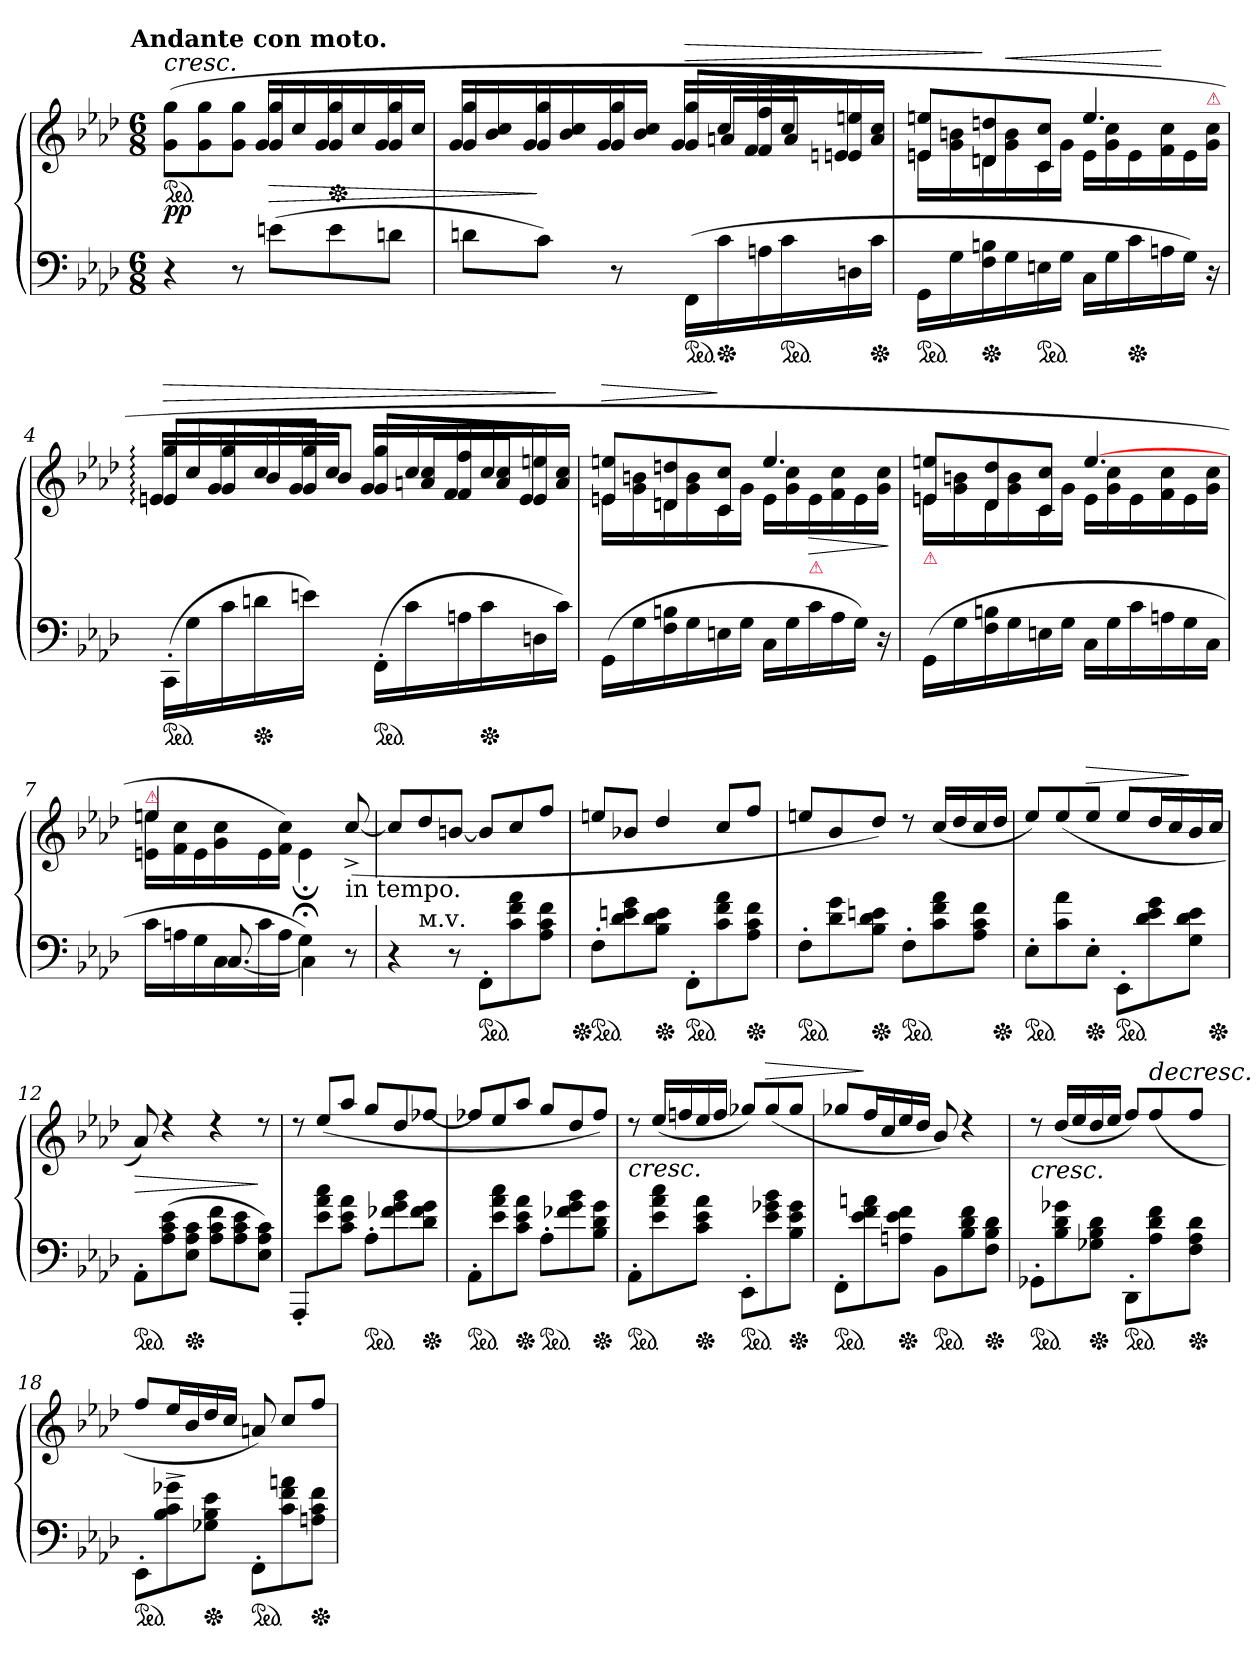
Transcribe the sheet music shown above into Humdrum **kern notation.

**kern	**kern	**dynam
*part1	*part1	*part1
*staff2	*staff1	*staff1/2
*clefF4	*clefG2	*
*k[b-e-a-d-]	*k[b-e-a-d-]	*
*f:	*f:	*
!!LO:TX:omd:t=Andante con moto.
*M6/8	*M6/8	*
*MM72	*MM72	*
=1	=1	=1
*	*^	*
!	!	!	!LO:HP:a
*	*ped	*	*
4r	(>8g 8ggL	4.ryy	< p p
.	8g 8gg	.	.
8r	8g 8ggJ	.	.
(<8en\L	8g 8ggL	16g/LL	>
.	.	16cc/	.
*	*Xped	*	*
8e\	8g 8gg	16g/	.
.	.	16cc/	.
8dn\J	8g 8ggJ	16g/	.
.	.	16cc/JJ	.
=2	=2	=2	=2
*	*	*^	*
8dn\L	8g 8ggL	16g/LL	4.ryy	.
.	.	16b-/ 16cc/	.	.
8c\J)	8g 8gg	16g/	.	]
.	.	16b-/ 16cc/	.	.
8r	8g 8ggJ	16g/	.	.
.	.	16b-/ 16cc/JJ	.	[
!	!	!	!	!LO:HP:a
*ped	*	*	*	*
(>16FFLL	8g 8ggL	16g/LL	16ryy	>
*Xped	*	*	*	*
16c	.	16cc/	8anL	.
16An	8f 8ff	16f/	.	.
*ped	*	*	*	*
16c	.	16cc/	8aJ	.
16Dn	8en 8eenJ	16en/	.	.
*Xped	*	*	*	*
16cJJ	.	16a/ 16cc/JJ	16ryy	.
*	*	*v	*v	*
=3	=3	=3	=3
*ped	*	*	*
16GGLL	8en 8eenL	16enLL	.
16G	.	16g 16bn	.
*Xped	*	*	*
16F 16Bn	8dn 8ddn	16dn	]
!	!	!	!LO:HP:a
16G	.	16g 16b	<
*ped	*	*	*
16En	8c 8ccJ	16c	.
16GJJ	.	16gJJ	.
16CLL	4.ee	16eLL	.
16G	.	16g 16cc	.
*Xped	*	*	*
16c	.	16e	.
16An	.	16f 16cc	[
16GJJ)	.	16e	.
!	!	!LO:TX:a:color=crimson:t=⚠	!
16r	.	16g 16ccJJ	.
=4	=4	=4	=4
*	*	*^	*
!	!	!	!	!LO:HP:a
*ped	*	*	*	*
(>16CC'>LL	8en: 8gg:L	16en/LL	16ryy	>
16G	.	16cc/	8ccL	.
16c	8g 8gg	16g/	.	.
*Xped	*	*	*	*
16dn	.	16cc/	8b-	.
16enJJ)	8g 8ggJ	16g/	.	.
16ryy	.	16cc/JJ	8b-J	.
*ped	*	*	*	*
(>16FF'>LL	8g 8ggL	16g/LL	.	.
16c	.	16cc/	8an 8ccL	.
16An	8f 8ff	16f/	.	.
*Xped	*	*	*	*
16c	.	16cc/	8a 8ccJ	.
16Dn	8e 8eenJ	16e/	.	.
16cJJ)	.	16a/ 16cc/JJ	16ryy	]
=5	=5	=5	=5	=5
!	!	!	!	!LO:HP:a
*	*	*v	*v	*
(>16GGLL	8en 8eenL	16enLL	>
16G	.	16g 16bn	.
16F 16Bn	8dn 8ddn	16dn	.
16G	.	16g 16b	.
16En	8c 8ccJ	16c	]
16GJJ	.	16gJJ	.
16CLL	4.ee	16eLL	.
16G	.	16g 16cc	.
!	!	!LO:TX:b:color=crimson:t=⚠	!
!	!	!	!LO:HP:b
16c	.	16e	>
16A-	.	16f 16cc	.
16GJJ)	.	16e	.
16r	.	16g 16ccJJ	.
*	*v	*v	*
.	.	]
=6	=6	=6
*	*^	*
!	!LO:TX:b:i:color=crimson:t=⚠	!	!
(>16GGLL	8en 8eenL	16enLL	.
16G	.	16g 16bn	.
16F 16Bn	8d- 8dd-	16d-	.
16G	.	16g 16b	.
16En	8c 8ccJ	16c	.
16GJJ	.	16gJJ	.
16CLL	[>4.ee	16eLL	.
16G	.	16g 16cc	.
16c	.	16e	.
16An	.	16f 16cc	.
16G	.	16e	.
16CJJ	.	16g 16ccJJ	.
=7	=7	=7	=7
*^	*	*	*
!	!	!LO:TX:a:color=crimson:t=⚠	!	!
16c\LL	8.ryy	4een	16en 16eeLL	.
16An	.	.	16f 16cc	.
16G	.	.	16e	.
16C	[8.C/	.	16g 16cc	.
16c	.	8ryy	16e	.
16AJJ	.	.	16f 16ccJJ)	.
4G;<\)	4C\]	4ryy	4e;<\	.
!	!	!LO:TX:b:t=in tempo.	!	!
8r	8ryy	(>[8cc^</	8ryy	.
*	*	*v	*v	*
=8	=8	=8	=8
4r	8ryy	8cc/L]	.
!	!LO:TX:a:t=ᴍ.ᴠ.	!	!
.	2ryy	8dd-/	.
8r	.	[8bn/J	.
*ped	*	*	*
8FF'>L	.	8bL]	.
8c\ 8f\ 8a-\	.	8cc/	.
8A-\ 8c\ 8f\J	8ryy	8ff/J	.
*v	*v	*	*
=9	=9	=9
*Xped	*	*
*ped	*	*
8F'>L	8eenL	.
8d-\ 8en\ 8g\	8b-X/J	.
*Xped	*	*
8B-\ 8d-\ 8e\J	4dd-/	.
*ped	*	*
8FF'>L	.	.
8c\ 8f\ 8a-\	8cc/L	.
*Xped	*	*
8A-\ 8c\ 8f\J	8ff/J	.
=10	=10	=10
*ped	*	*
8F'>L	8eenL	.
8d-\ 8g\	8b-/	.
*Xped	*	*
8B-\ 8d-\ 8en\J	8dd-/J)	.
*ped	*	*
8F'>L	8rdd	.
8c\ 8f\ 8a-\	(>16cc/LL	.
.	16dd-/	.
8A-\ 8c\ 8f\J	16cc/	.
*Xped	*	*
.	16dd-/JJ	.
=11	=11	=11
*ped	*	*
8E-'>L	8ee-L)	.
8c\ 8a-\	(>8ee-/	.
!	!	!LO:HP:a
*Xped	*	*
8E-'>J	8ee-J	>
*ped	*	*
8EE-'>L	8ee-L	.
8d-\ 8e-\ 8g\	16dd-/L	.
.	16cc/	.
8G\ 8d-\ 8e-\J	16b-/	]
*Xped	*	*
.	16cc/JJ	.
=12	=12	=12
*ped	*	*
8AA-'>L	8a-)	>
(>8A-\ 8c\ 8e-\	4rdd	.
*Xped	*	*
8E- 8A- 8cJ	.	.
8A-\ 8c\ 8f\L	4rdd	.
8A-\ 8c\ 8e-\	.	.
8E- 8A- 8cJ)	8rdd	]
=13	=13	=13
8AAA-'</L	8rdd	.
8e-\ 8a-\ 8cc\	(>8ee-/L	.
8c\ 8e-\ 8a-\J	8aa-/J	.
*ped	*	*
8A-'>L	8ggL	.
8f-X\ 8g\ 8b-\	8dd-/	.
*Xped	*	*
8d-\ 8f-\ 8g\J	[8ff-X/J	.
=14	=14	=14
*ped	*	*
8AA-'>L	8ff-XL]	.
8e-\ 8a-\ 8cc\	8ee-/	.
*Xped	*	*
8c\ 8e-\ 8a-\J	8aa-/J	.
*ped	*	*
8A-'>L	8ggL	.
8f-X\ 8g\ 8b-\	8dd-/	.
*Xped	*	*
8B-\ 8d-\ 8g\J	8ff-/J)	.
=15	=15	=15
*ped	*	*
8AA-'>L	8rdd	<
8e-\ 8a-\ 8cc\	(>16ee-/LL	.
.	16ffn/	.
*Xped	*	*
8c\ 8e-\ 8a-\J	16ee-/	.
.	16ff/JJ	.
*ped	*	*
8EE-'>L	8gg-XL)	.
!	!	!LO:HP:a
8e-\ 8g-X\ 8b-\	(>8gg-/	>
*Xped	*	*
8B-\ 8e-\ 8g-\J	8gg-/J	[
=16	=16	=16
*ped	*	*
8FF'>L	8gg-XL	.
8e-\ 8f\ 8an\	16ff/L	]
.	16cc/	.
*Xped	*	*
8An\ 8e-\ 8f\J	16ee-/	.
.	16dd-/JJ	.
*ped	*	*
8BB-L	8b-/)	.
8B-\ 8d-\ 8f\	4rdd	.
*Xped	*	*
8F 8B- 8d-J	.	.
=17	=17	=17
*ped	*	*
8GG-X'>L	8rdd	<
8B-\ 8d-\ 8g-X\	(>16dd-/LL	.
.	16ee-/	.
*Xped	*	*
8G-X 8B- 8d-J	16dd-	.
.	16ee-JJ	.
*ped	*	*
8DD-'>L	8ff/L)	.
!	!	!LO:HP:a
8A- 8d- 8f	(>8ff/	>
*Xped	*	*
8F 8A- 8d-J	8ff/J	.
.	.	[
=18	=18	=18
*ped	*	*
8EE-'>L	8ff/L	.
8B- 8c 8g-X	16ee-/L	>
.	16b-/	]
*Xped	*	*
8G-X 8B- 8e-J	16dd-/	.
.	16cc/JJ	.
*ped	*	*
8FF'>L	8an)	]
8c\ 8f\ 8an\	8cc/L	.
*Xped	*	*
8An\ 8c\ 8f\J	8ff/J	.
=	=	=
*-	*-	*-
